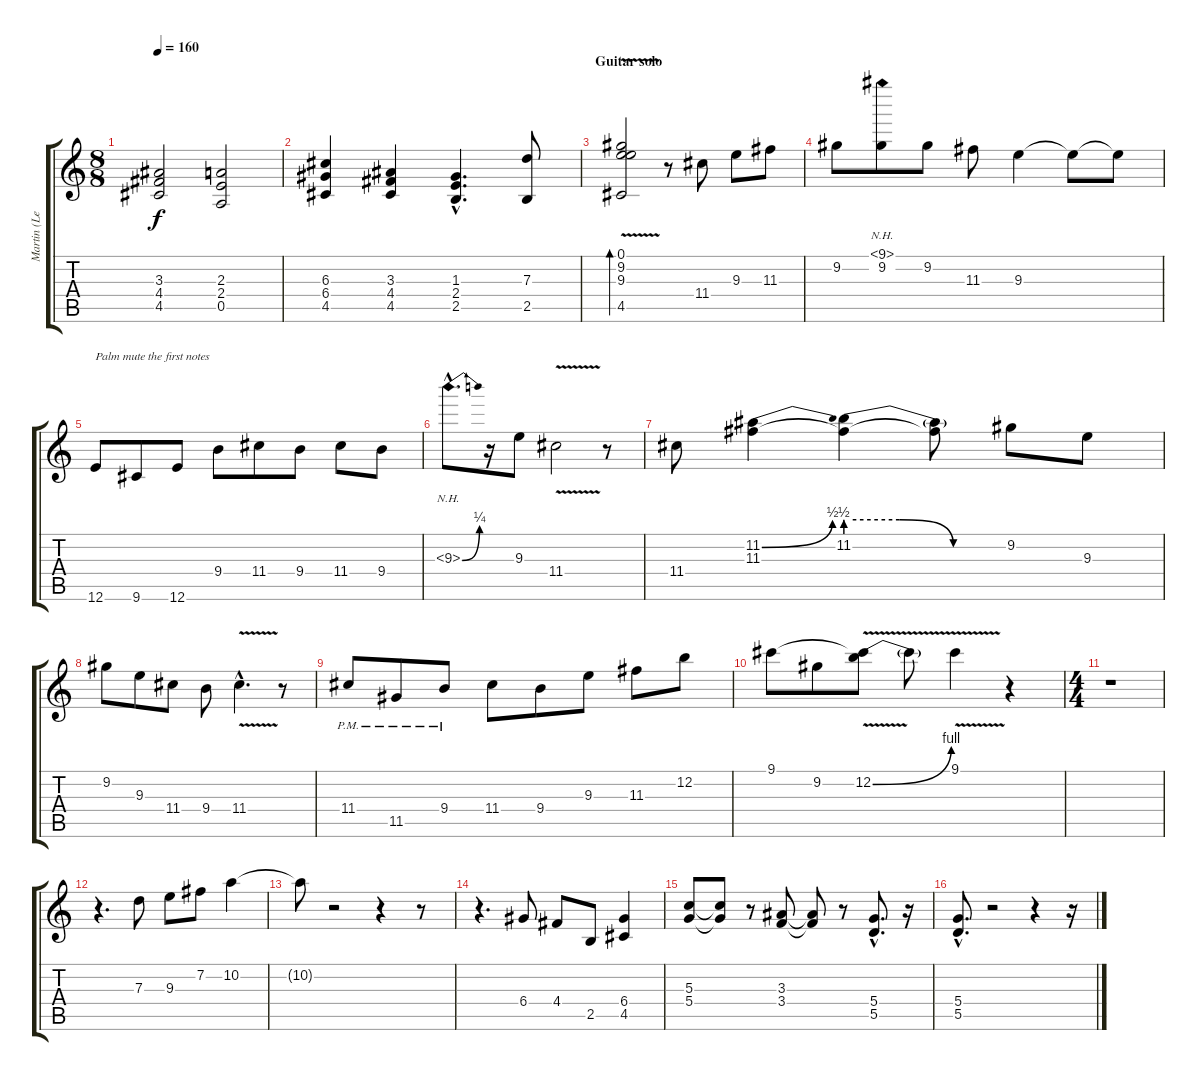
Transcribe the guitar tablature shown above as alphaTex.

\track ("Martin (Lead Guitar)" "Martin (Le") {instrument distortionguitar}
\staff {score tabs}
\tuning (E4 B3 G3 D3 A2 E2) {hide}
\ts (8 8)
\tempo 160
\clef g2
\ks c
(3.3 4.4 4.5).2{dy f} (2.3 2.4 0.5).2 |
(6.3 6.4 4.5).4 (3.3 4.4 4.5).4 (1.3{hac} 2.4{hac} 2.5{hac}).4{d} (7.3 2.5).8 |
\section ("" "Guitar solo")
(0.1 9.2 9.3{v} 4.5).2{bd 480 volume 13} r.8 11.4.8 9.3.8 11.3.8 |
9.2.8 (9.1{nh} 9.2).8 9.2.8 11.3.8 9.3.4 9.3{t}.8 9.3{t}.8 |
12.6.8{txt "Palm mute the first notes"} 9.6.8 12.6.8 9.4.8 11.4.8 9.4.8 11.4.8 9.4.8 |
9.3{be (bend 0 0 60 1) nh hac}.8{d} r.16 9.3.8 11.4{v}.2 r.8 |
11.4.8 (11.2{be (bend 0 0 60 2)} 11.3).4 (11.2{be (custom 0 2 20 2 40 0 60 0)} 11.3{t}).4 (11.2{t} 11.3{t}).8 9.2.8 9.3.8 |
9.2.8 9.3.8 11.4.8 9.4.8 11.4{v hac}.4{d} r.8 |
11.4{pm}.8 11.5{pm}.8 9.4{pm}.8 11.4.8 9.4.8 9.3.8 11.3.8 12.2.8 |
9.1.8 9.2.8 (9.1{t} 12.2{be (bend 0 0 60 4) v}).8 12.2{t}.8 9.1{v}.4 r.4 |
\ts (4 4)
r.1 |
r.4{d} 7.3.8 9.3.8 7.2.8 10.2.4 |
10.2{t}.8 r.2 r.4 r.8 |
r.4{d} 6.4.8 4.4.8 2.5.8 (6.4 4.5).4 |
(5.3 5.4).8 (5.3{t} 5.4{t}).8 r.8 (3.3 3.4).8 (3.3{t} 3.4{t}).8 r.8 (5.4{hac} 5.5{hac}).8{d} r.16 |
(5.4{hac} 5.5{hac}).8{d} r.2 r.4 r.16
